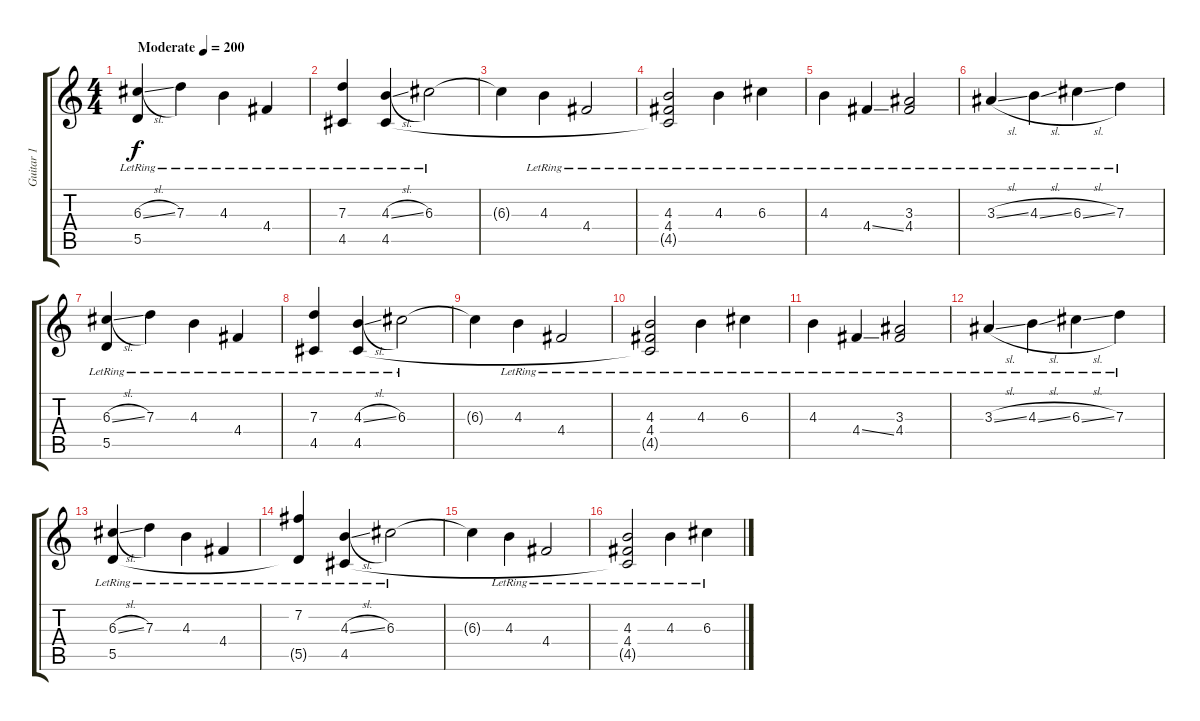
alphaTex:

\track ("Guitar 1" "Guitar 1") {instrument acousticguitarnylon}
\staff {score tabs}
\tuning (E4 B3 G3 D3 A2 D2) {hide}
\ts (4 4)
\tempo (200 "Moderate")
\clef g2
\ks c
(6.3{sl lr} 5.5{lr}).4{dy f instrument acousticguitarnylon} 7.3{lr}.4 4.3{lr}.4 4.4{lr}.4 |
(7.3{lr} 4.5{lr}).4 (4.3{sl lr} 4.5{lr}).4 6.3{lr}.2 |
6.3{t}.4 4.3{lr}.4 4.4{lr}.2 |
(4.3{lr} 4.4{lr} 4.5{t}).2 4.3{lr}.4 6.3{lr}.4 |
4.3{lr}.4 4.4{ss lr}.4 (3.3{lr} 4.4{lr}).2 |
3.3{sl lr}.4 4.3{sl lr}.4 6.3{sl lr}.4 7.3{lr}.4 |
(6.3{sl lr} 5.5{lr}).4 7.3{lr}.4 4.3{lr}.4 4.4{lr}.4 |
(7.3{lr} 4.5{lr}).4 (4.3{sl lr} 4.5{lr}).4 6.3{lr}.2 |
6.3{t}.4 4.3{lr}.4 4.4{lr}.2 |
(4.3{lr} 4.4{lr} 4.5{t}).2 4.3{lr}.4 6.3{lr}.4 |
4.3{lr}.4 4.4{ss lr}.4 (3.3{lr} 4.4{lr}).2 |
3.3{sl lr}.4 4.3{sl lr}.4 6.3{sl lr}.4 7.3{lr}.4 |
(6.3{sl lr} 5.5{lr}).4 7.3{lr}.4 4.3{lr}.4 4.4{lr}.4 |
(7.2{lr} 5.5{t}).4 (4.3{sl lr} 4.5{lr}).4 6.3{lr}.2 |
6.3{t}.4 4.3{lr}.4 4.4{lr}.2 |
(4.3{lr} 4.4{lr} 4.5{t}).2 4.3{lr}.4 6.3{lr}.4
